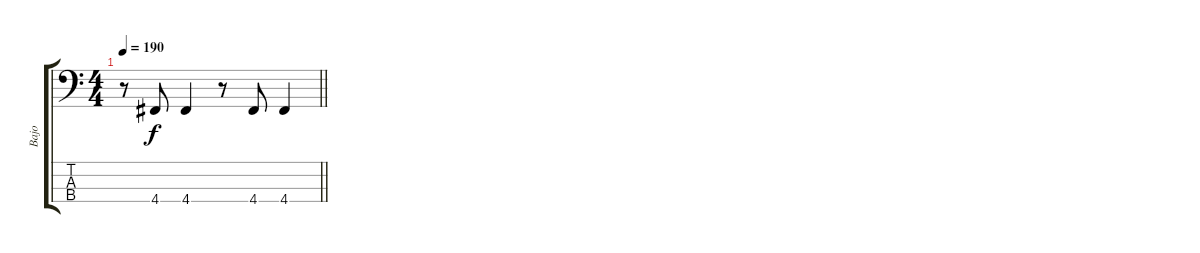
\track ("Bajo" "Bajo") {instrument electricbassfinger bank 211}
\staff {score tabs}
\tuning (G2 D2 A1 D1) {hide}
\ts (4 4)
\tempo 190
\clef f4
\barLineRight lightlight
\ks c
r.8{dy f} 4.4.8 4.4.4 r.8 4.4.8 4.4.4
